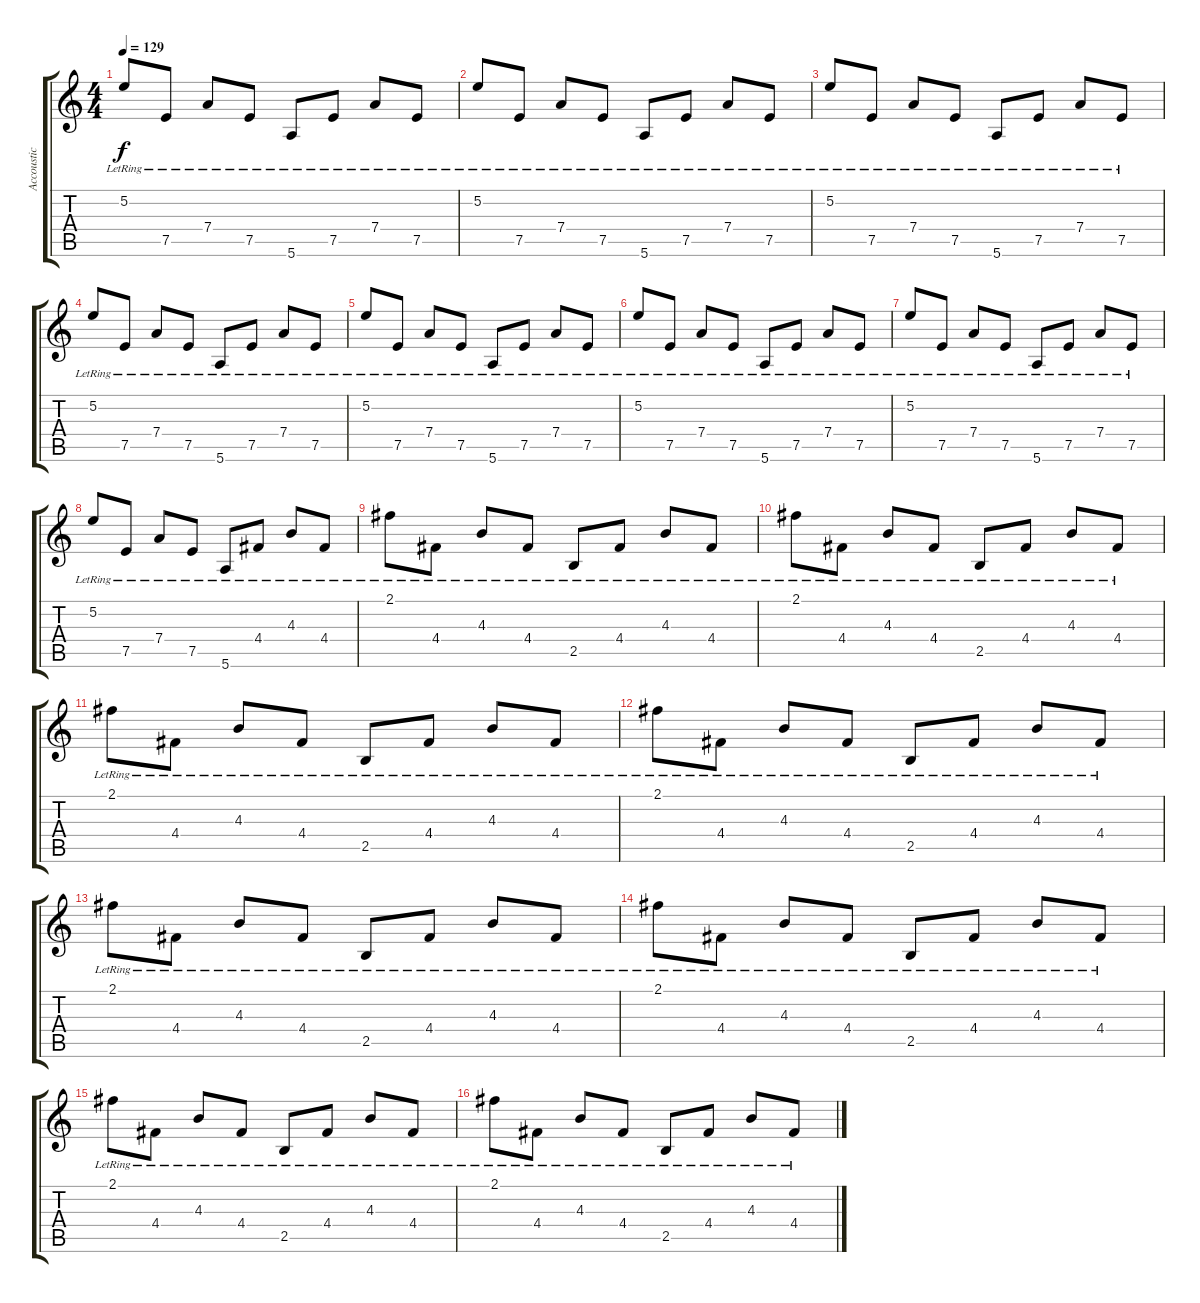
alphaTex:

\track ("Accoustic" "Accoustic") {instrument electricguitarclean}
\staff {score tabs}
\tuning (E4 B3 G3 D3 A2 E2) {hide}
\ts (4 4)
\tempo 129
\clef g2
\ks c
5.2{lr}.8{dy f} 7.5{lr}.8 7.4{lr}.8 7.5{lr}.8 5.6{lr}.8 7.5{lr}.8 7.4{lr}.8 7.5{lr}.8 |
5.2{lr}.8 7.5{lr}.8 7.4{lr}.8 7.5{lr}.8 5.6{lr}.8 7.5{lr}.8 7.4{lr}.8 7.5{lr}.8 |
5.2{lr}.8 7.5{lr}.8 7.4{lr}.8 7.5{lr}.8 5.6{lr}.8 7.5{lr}.8 7.4{lr}.8 7.5{lr}.8 |
5.2{lr}.8 7.5{lr}.8 7.4{lr}.8 7.5{lr}.8 5.6{lr}.8 7.5{lr}.8 7.4{lr}.8 7.5{lr}.8 |
5.2{lr}.8 7.5{lr}.8 7.4{lr}.8 7.5{lr}.8 5.6{lr}.8 7.5{lr}.8 7.4{lr}.8 7.5{lr}.8 |
5.2{lr}.8 7.5{lr}.8 7.4{lr}.8 7.5{lr}.8 5.6{lr}.8 7.5{lr}.8 7.4{lr}.8 7.5{lr}.8 |
5.2{lr}.8 7.5{lr}.8 7.4{lr}.8 7.5{lr}.8 5.6{lr}.8 7.5{lr}.8 7.4{lr}.8 7.5{lr}.8 |
5.2{lr}.8 7.5{lr}.8 7.4{lr}.8 7.5{lr}.8 5.6{lr}.8 4.4{lr}.8 4.3{lr}.8 4.4{lr}.8 |
2.1{lr}.8 4.4{lr}.8 4.3{lr}.8 4.4{lr}.8 2.5{lr}.8 4.4{lr}.8 4.3{lr}.8 4.4{lr}.8 |
2.1{lr}.8 4.4{lr}.8 4.3{lr}.8 4.4{lr}.8 2.5{lr}.8 4.4{lr}.8 4.3{lr}.8 4.4{lr}.8 |
2.1{lr}.8 4.4{lr}.8 4.3{lr}.8 4.4{lr}.8 2.5{lr}.8 4.4{lr}.8 4.3{lr}.8 4.4{lr}.8 |
2.1{lr}.8 4.4{lr}.8 4.3{lr}.8 4.4{lr}.8 2.5{lr}.8 4.4{lr}.8 4.3{lr}.8 4.4{lr}.8 |
2.1{lr}.8 4.4{lr}.8 4.3{lr}.8 4.4{lr}.8 2.5{lr}.8 4.4{lr}.8 4.3{lr}.8 4.4{lr}.8 |
2.1{lr}.8 4.4{lr}.8 4.3{lr}.8 4.4{lr}.8 2.5{lr}.8 4.4{lr}.8 4.3{lr}.8 4.4{lr}.8 |
2.1{lr}.8 4.4{lr}.8 4.3{lr}.8 4.4{lr}.8 2.5{lr}.8 4.4{lr}.8 4.3{lr}.8 4.4{lr}.8 |
2.1{lr}.8 4.4{lr}.8 4.3{lr}.8 4.4{lr}.8 2.5{lr}.8 4.4{lr}.8 4.3{lr}.8 4.4{lr}.8
